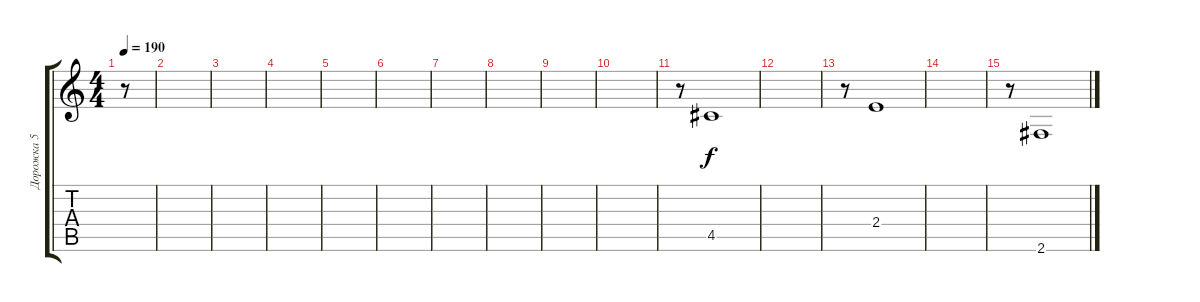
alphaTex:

\track ("Дорожка 5" "Дорожка 5") {instrument acousticguitarsteel}
\staff {score tabs}
\tuning (E4 B3 G3 D3 A2 E2) {hide}
\ts (4 4)
\tempo 190
\clef g2
\ks c
r.8{dy f} |
|
|
|
|
|
|
|
|
|
r.8 4.5.1 |
|
r.8 2.4.1 |
|
r.8 2.6.1
